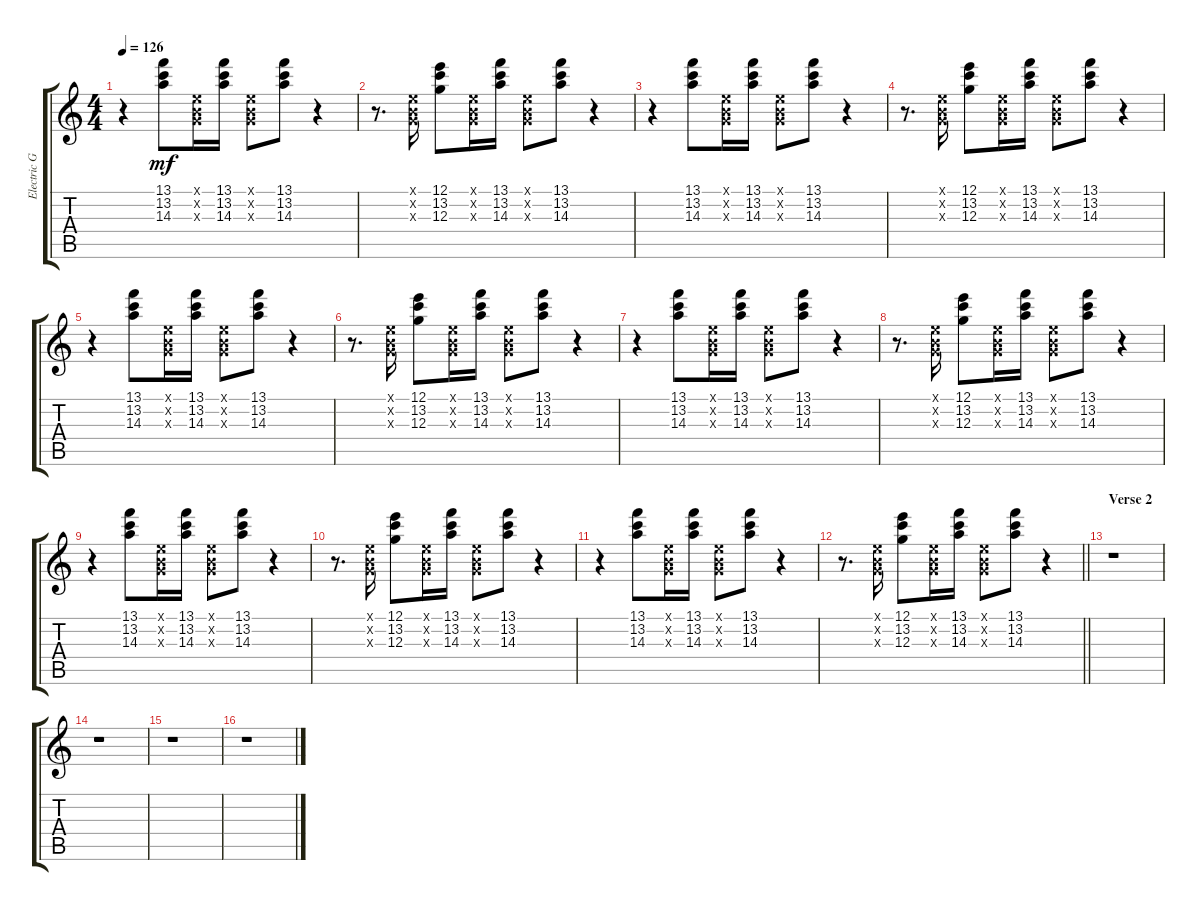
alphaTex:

\track ("Electric Guitar" "Electric G") {instrument electricguitarmuted}
\staff {score tabs}
\tuning (E4 B3 G3 D3 A2 E2) {hide}
\ts (4 4)
\tempo 126
\clef g2
\ks c
r.4{dy mf} (13.1 13.2 14.3).8 (0.1{x} 0.2{x} 0.3{x}).16 (13.1 13.2 14.3).16 (0.1{x} 0.2{x} 0.3{x}).8 (13.1 13.2 14.3).8 r.4 |
r.8{d} (0.1{x} 0.2{x} 0.3{x}).16 (12.1 13.2 12.3).8 (0.1{x} 0.2{x} 0.3{x}).16 (13.1 13.2 14.3).16 (0.1{x} 0.2{x} 0.3{x}).8 (13.1 13.2 14.3).8 r.4 |
r.4 (13.1 13.2 14.3).8 (0.1{x} 0.2{x} 0.3{x}).16 (13.1 13.2 14.3).16 (0.1{x} 0.2{x} 0.3{x}).8 (13.1 13.2 14.3).8 r.4 |
r.8{d} (0.1{x} 0.2{x} 0.3{x}).16 (12.1 13.2 12.3).8 (0.1{x} 0.2{x} 0.3{x}).16 (13.1 13.2 14.3).16 (0.1{x} 0.2{x} 0.3{x}).8 (13.1 13.2 14.3).8 r.4 |
r.4 (13.1 13.2 14.3).8 (0.1{x} 0.2{x} 0.3{x}).16 (13.1 13.2 14.3).16 (0.1{x} 0.2{x} 0.3{x}).8 (13.1 13.2 14.3).8 r.4 |
r.8{d} (0.1{x} 0.2{x} 0.3{x}).16 (12.1 13.2 12.3).8 (0.1{x} 0.2{x} 0.3{x}).16 (13.1 13.2 14.3).16 (0.1{x} 0.2{x} 0.3{x}).8 (13.1 13.2 14.3).8 r.4 |
r.4 (13.1 13.2 14.3).8 (0.1{x} 0.2{x} 0.3{x}).16 (13.1 13.2 14.3).16 (0.1{x} 0.2{x} 0.3{x}).8 (13.1 13.2 14.3).8 r.4 |
r.8{d} (0.1{x} 0.2{x} 0.3{x}).16 (12.1 13.2 12.3).8 (0.1{x} 0.2{x} 0.3{x}).16 (13.1 13.2 14.3).16 (0.1{x} 0.2{x} 0.3{x}).8 (13.1 13.2 14.3).8 r.4 |
r.4 (13.1 13.2 14.3).8 (0.1{x} 0.2{x} 0.3{x}).16 (13.1 13.2 14.3).16 (0.1{x} 0.2{x} 0.3{x}).8 (13.1 13.2 14.3).8 r.4 |
r.8{d} (0.1{x} 0.2{x} 0.3{x}).16 (12.1 13.2 12.3).8 (0.1{x} 0.2{x} 0.3{x}).16 (13.1 13.2 14.3).16 (0.1{x} 0.2{x} 0.3{x}).8 (13.1 13.2 14.3).8 r.4 |
r.4 (13.1 13.2 14.3).8 (0.1{x} 0.2{x} 0.3{x}).16 (13.1 13.2 14.3).16 (0.1{x} 0.2{x} 0.3{x}).8 (13.1 13.2 14.3).8 r.4 |
\barLineRight lightlight
r.8{d} (0.1{x} 0.2{x} 0.3{x}).16 (12.1 13.2 12.3).8 (0.1{x} 0.2{x} 0.3{x}).16 (13.1 13.2 14.3).16 (0.1{x} 0.2{x} 0.3{x}).8 (13.1 13.2 14.3).8 r.4 |
\section ("" "Verse 2")
r.1 |
r.1 |
r.1 |
r.1
